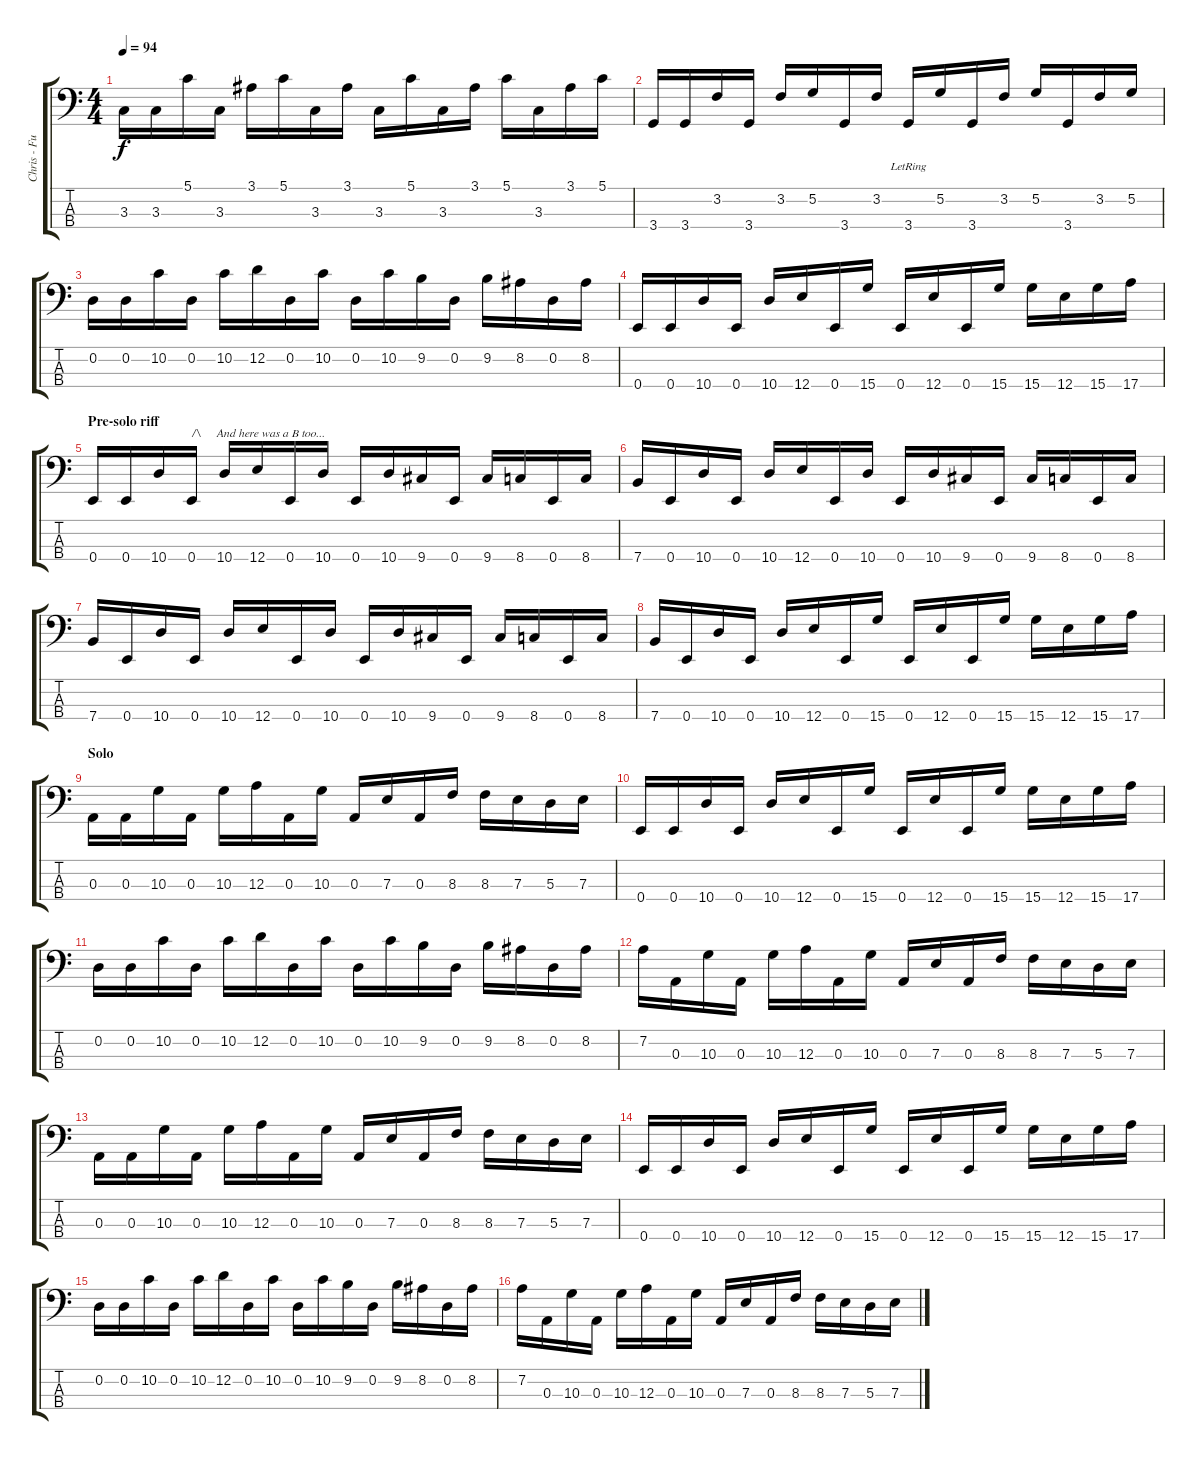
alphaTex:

\track ("Chris - Fuzz Bass" "Chris - Fu") {instrument distortionguitar}
\staff {score tabs}
\tuning (G2 D2 A1 E1) {hide}
\ts (4 4)
\tempo 94
\clef f4
\ks c
3.3.16{dy f} 3.3.16 5.1.16 3.3.16 3.1.16 5.1.16 3.3.16 3.1.16 3.3.16 5.1.16 3.3.16 3.1.16 5.1.16 3.3.16 3.1.16 5.1.16 |
3.4.16 3.4.16 3.2.16 3.4.16 3.2.16 5.2.16 3.4.16 3.2.16 3.4{lr}.16 5.2.16 3.4.16 3.2.16 5.2.16 3.4.16 3.2.16 5.2.16 |
0.2.16 0.2.16 10.2.16 0.2.16 10.2.16 12.2.16 0.2.16 10.2.16 0.2.16 10.2.16 9.2.16 0.2.16 9.2.16 8.2.16 0.2.16 8.2.16 |
0.4.16 0.4.16 10.4.16 0.4.16 10.4.16 12.4.16 0.4.16 15.4.16 0.4.16 12.4.16 0.4.16 15.4.16 15.4.16 12.4.16 15.4.16 17.4.16 |
\section ("" "Pre-solo riff")
0.4.16 0.4.16 10.4.16 0.4.16{txt "/\\     And here was a B too..."} 10.4.16 12.4.16 0.4.16 10.4.16 0.4.16 10.4.16 9.4.16 0.4.16 9.4.16 8.4.16 0.4.16 8.4.16 |
7.4.16 0.4.16 10.4.16 0.4.16 10.4.16 12.4.16 0.4.16 10.4.16 0.4.16 10.4.16 9.4.16 0.4.16 9.4.16 8.4.16 0.4.16 8.4.16 |
7.4.16 0.4.16 10.4.16 0.4.16 10.4.16 12.4.16 0.4.16 10.4.16 0.4.16 10.4.16 9.4.16 0.4.16 9.4.16 8.4.16 0.4.16 8.4.16 |
7.4.16 0.4.16 10.4.16 0.4.16 10.4.16 12.4.16 0.4.16 15.4.16 0.4.16 12.4.16 0.4.16 15.4.16 15.4.16 12.4.16 15.4.16 17.4.16 |
\section ("" "Solo")
0.3.16 0.3.16 10.3.16 0.3.16 10.3.16 12.3.16 0.3.16 10.3.16 0.3.16 7.3.16 0.3.16 8.3.16 8.3.16 7.3.16 5.3.16 7.3.16 |
0.4.16 0.4.16 10.4.16 0.4.16 10.4.16 12.4.16 0.4.16 15.4.16 0.4.16 12.4.16 0.4.16 15.4.16 15.4.16 12.4.16 15.4.16 17.4.16 |
0.2.16 0.2.16 10.2.16 0.2.16 10.2.16 12.2.16 0.2.16 10.2.16 0.2.16 10.2.16 9.2.16 0.2.16 9.2.16 8.2.16 0.2.16 8.2.16 |
7.2.16 0.3.16 10.3.16 0.3.16 10.3.16 12.3.16 0.3.16 10.3.16 0.3.16 7.3.16 0.3.16 8.3.16 8.3.16 7.3.16 5.3.16 7.3.16 |
0.3.16 0.3.16 10.3.16 0.3.16 10.3.16 12.3.16 0.3.16 10.3.16 0.3.16 7.3.16 0.3.16 8.3.16 8.3.16 7.3.16 5.3.16 7.3.16 |
0.4.16 0.4.16 10.4.16 0.4.16 10.4.16 12.4.16 0.4.16 15.4.16 0.4.16 12.4.16 0.4.16 15.4.16 15.4.16 12.4.16 15.4.16 17.4.16 |
0.2.16 0.2.16 10.2.16 0.2.16 10.2.16 12.2.16 0.2.16 10.2.16 0.2.16 10.2.16 9.2.16 0.2.16 9.2.16 8.2.16 0.2.16 8.2.16 |
7.2.16 0.3.16 10.3.16 0.3.16 10.3.16 12.3.16 0.3.16 10.3.16 0.3.16 7.3.16 0.3.16 8.3.16 8.3.16 7.3.16 5.3.16 7.3.16
